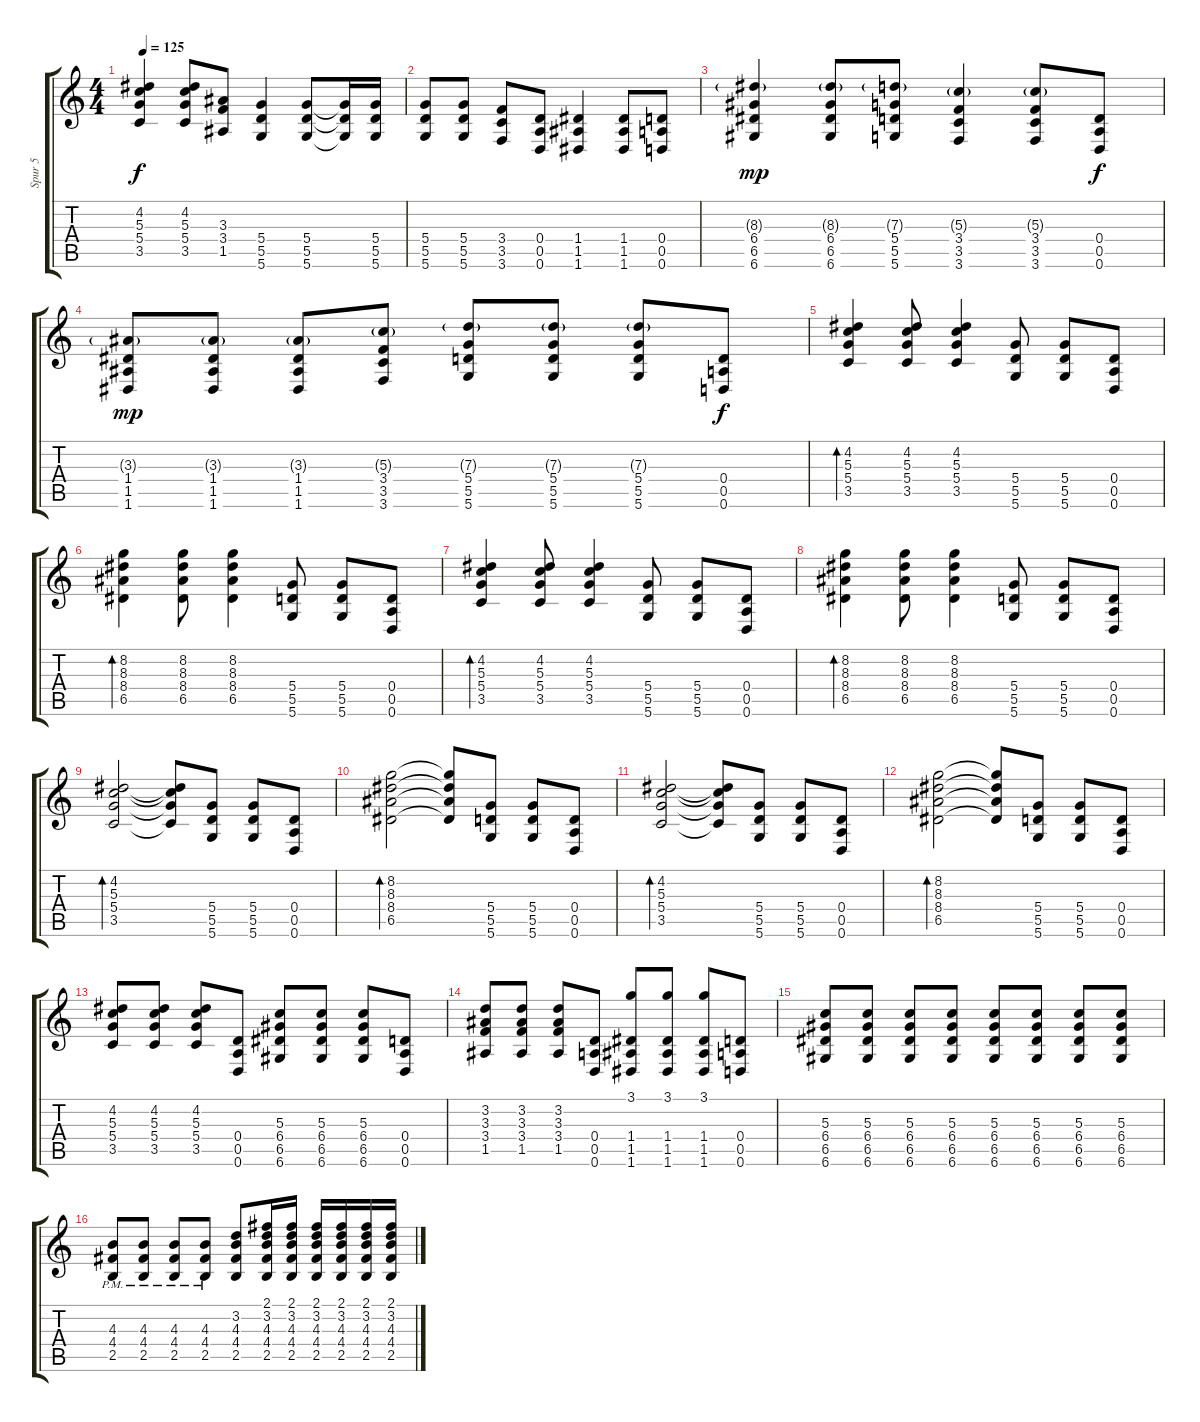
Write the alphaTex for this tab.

\track ("Spur 5" "Spur 5") {instrument overdrivenguitar}
\staff {score tabs}
\tuning (E4 B3 G3 D3 A2 D2) {hide}
\ts (4 4)
\tempo 125
\clef g2
\ks c
(4.2 5.3 5.4 3.5).4{dy f} (4.2 5.3 5.4 3.5).8 (3.3 3.4 1.5).8 (5.4 5.5 5.6).4 (5.4 5.5 5.6).8 (5.4{t} 5.5{t} 5.6{t}).16 (5.4 5.5 5.6).16 |
(5.4 5.5 5.6).8 (5.4 5.5 5.6).8 (3.4 3.5 3.6).8 (0.4 0.5 0.6).8 (1.4 1.5 1.6).4 (1.4 1.5 1.6).8 (0.4 0.5 0.6).8 |
(8.3{g} 6.4 6.5 6.6).4{dy mp} (8.3{g} 6.4 6.5 6.6).8 (7.3{g} 5.4 5.5 5.6).8 (5.3{g} 3.4 3.5 3.6).4 (5.3{g} 3.4 3.5 3.6).8 (0.4 0.5 0.6).8{dy f} |
(3.3{g} 1.4 1.5 1.6).8{dy mp} (3.3{g} 1.4 1.5 1.6).8 (3.3{g} 1.4 1.5 1.6).8 (5.3{g} 3.4 3.5 3.6).8 (7.3{g} 5.4 5.5 5.6).8 (7.3{g} 5.4 5.5 5.6).8 (7.3{g} 5.4 5.5 5.6).8 (0.4 0.5 0.6).8{dy f} |
(4.2 5.3 5.4 3.5).4{bd 30} (4.2 5.3 5.4 3.5).8 (4.2 5.3 5.4 3.5).4 (5.4 5.5 5.6).8 (5.4 5.5 5.6).8 (0.4 0.5 0.6).8 |
(8.2 8.3 8.4 6.5).4{bd 60} (8.2 8.3 8.4 6.5).8 (8.2 8.3 8.4 6.5).4 (5.4 5.5 5.6).8 (5.4 5.5 5.6).8 (0.4 0.5 0.6).8 |
(4.2 5.3 5.4 3.5).4{bd 30} (4.2 5.3 5.4 3.5).8 (4.2 5.3 5.4 3.5).4 (5.4 5.5 5.6).8 (5.4 5.5 5.6).8 (0.4 0.5 0.6).8 |
(8.2 8.3 8.4 6.5).4{bd 60} (8.2 8.3 8.4 6.5).8 (8.2 8.3 8.4 6.5).4 (5.4 5.5 5.6).8 (5.4 5.5 5.6).8 (0.4 0.5 0.6).8 |
(4.2 5.3 5.4 3.5).2{bd 30} (4.2{t} 5.3{t} 5.4{t} 3.5{t}).8 (5.4 5.5 5.6).8 (5.4 5.5 5.6).8 (0.4 0.5 0.6).8 |
(8.2 8.3 8.4 6.5).2{bd 60} (8.2{t} 8.3{t} 8.4{t} 6.5{t}).8 (5.4 5.5 5.6).8 (5.4 5.5 5.6).8 (0.4 0.5 0.6).8 |
(4.2 5.3 5.4 3.5).2{bd 30} (4.2{t} 5.3{t} 5.4{t} 3.5{t}).8 (5.4 5.5 5.6).8 (5.4 5.5 5.6).8 (0.4 0.5 0.6).8 |
(8.2 8.3 8.4 6.5).2{bd 60} (8.2{t} 8.3{t} 8.4{t} 6.5{t}).8 (5.4 5.5 5.6).8 (5.4 5.5 5.6).8 (0.4 0.5 0.6).8 |
(4.2 5.3 5.4 3.5).8 (4.2 5.3 5.4 3.5).8 (4.2 5.3 5.4 3.5).8 (0.4 0.5 0.6).8 (5.3 6.4 6.5 6.6).8 (5.3 6.4 6.5 6.6).8 (5.3 6.4 6.5 6.6).8 (0.4 0.5 0.6).8 |
(3.2 3.3 3.4 1.5).8 (3.2 3.3 3.4 1.5).8 (3.2 3.3 3.4 1.5).8 (0.4 0.5 0.6).8 (3.1 1.4 1.5 1.6).8 (3.1 1.4 1.5 1.6).8 (3.1 1.4 1.5 1.6).8 (0.4 0.5 0.6).8 |
(5.3 6.4 6.5 6.6).8 (5.3 6.4 6.5 6.6).8 (5.3 6.4 6.5 6.6).8 (5.3 6.4 6.5 6.6).8 (5.3 6.4 6.5 6.6).8 (5.3 6.4 6.5 6.6).8 (5.3 6.4 6.5 6.6).8 (5.3 6.4 6.5 6.6).8 |
(4.3{pm} 4.4{pm} 2.5{pm}).8 (4.3{pm} 4.4{pm} 2.5{pm}).8 (4.3{pm} 4.4{pm} 2.5{pm}).8 (4.3{pm} 4.4{pm} 2.5{pm}).8 (3.2 4.3 4.4 2.5).8 (2.1 3.2 4.3 4.4 2.5).16 (2.1 3.2 4.3 4.4 2.5).16 (2.1 3.2 4.3 4.4 2.5).16 (2.1 3.2 4.3 4.4 2.5).16 (2.1 3.2 4.3 4.4 2.5).16 (2.1 3.2 4.3 4.4 2.5).16
